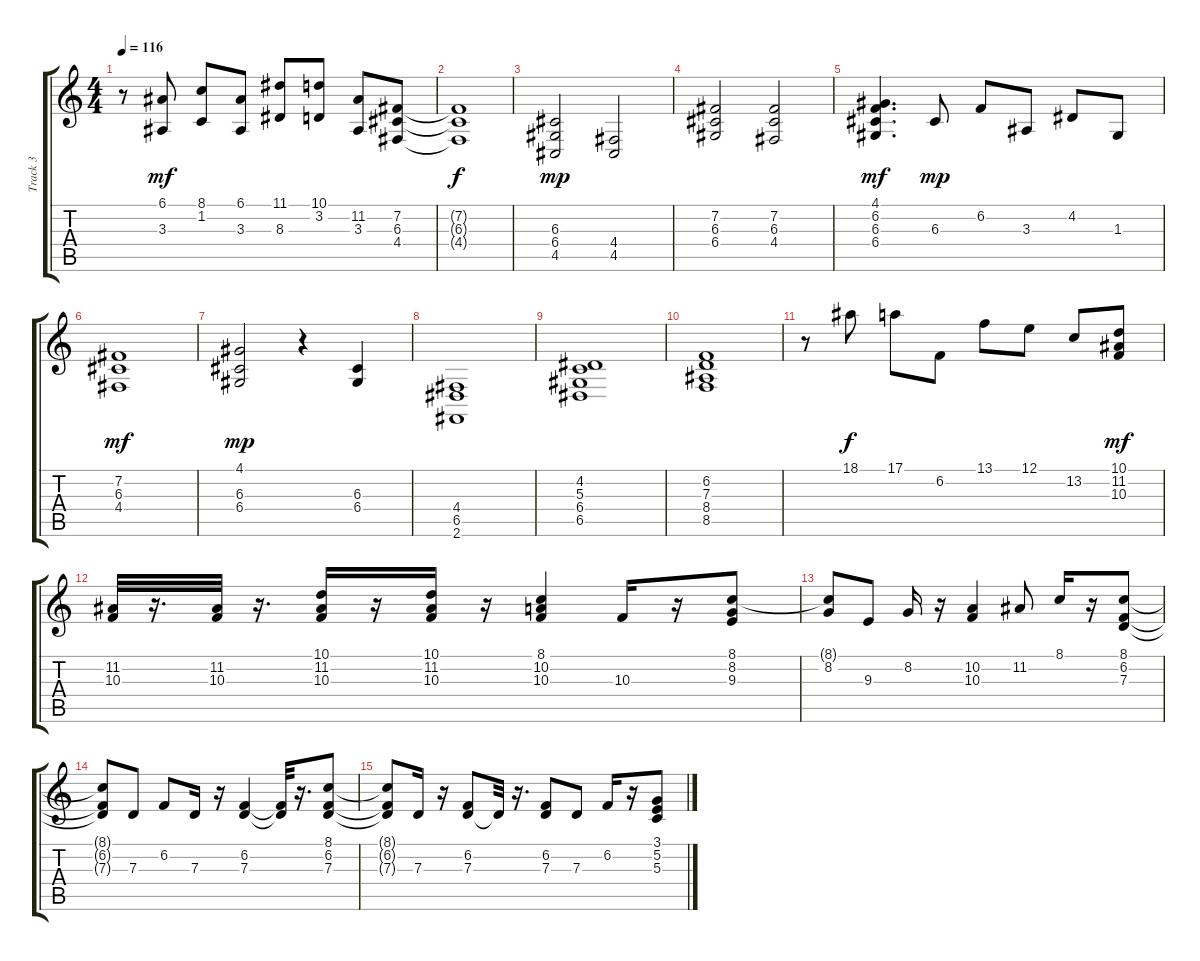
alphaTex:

\track ("Track 3" "Track 3") {instrument fx1rain}
\staff {score tabs}
\tuning (E4 B3 G3 D3 A2 E2) {hide}
\ts (4 4)
\tempo 116
\clef g2
\ks c
r.8{dy mf} (6.1 3.3).8 (8.1 1.2).8 (6.1 3.3).8 (11.1 8.3).8 (10.1 3.2).8 (11.2 3.3).8 (7.2 6.3 4.4).8 |
(7.2{t} 6.3{t} 4.4{t}).1{dy f} |
(6.3 6.4 4.5).2{dy mp} (4.4 4.5).2 |
(7.2 6.3 6.4).2 (7.2 6.3 4.4).2 |
(4.1 6.2 6.3 6.4).4{d dy mf} 6.3.8{dy mp} 6.2.8 3.3.8 4.2.8 1.3.8 |
(7.2 6.3 4.4).1{dy mf} |
(4.1 6.3 6.4).2{dy mp} r.4 (6.3 6.4).4 |
(4.4 6.5 2.6).1 |
(4.2 5.3 6.4 6.5).1 |
(6.2 7.3 8.4 8.5).1 |
r.8 18.1.8{dy f} 17.1.8 6.2.8 13.1.8 12.1.8 13.2.8 (10.1 11.2 10.3).8{dy mf} |
(11.2 10.3).32 r.16{d} (11.2 10.3).32 r.16{d} (10.1 11.2 10.3).16 r.16 (10.1 11.2 10.3).16 r.16 (8.1 10.2 10.3).4 10.3.16 r.16 (8.1 8.2 9.3).8 |
(8.1{t} 8.2).8 9.3.8 8.2.16 r.16 (10.2 10.3).4 11.2.8 8.1.16 r.16 (8.1 6.2 7.3).8 |
(8.1{t} 6.2{t} 7.3{t}).8 7.3.8 6.2.8 7.3.16 r.16 (6.2 7.3).4 (6.2{t} 7.3{t}).32 r.16{d} (8.1 6.2 7.3).8 |
(8.1{t} 6.2{t} 7.3{t}).8 7.3.16 r.16 (6.2 7.3).8 7.3{t}.32 r.16{d} (6.2 7.3).8 7.3.8 6.2.16 r.16 (3.1 5.2 5.3).8
